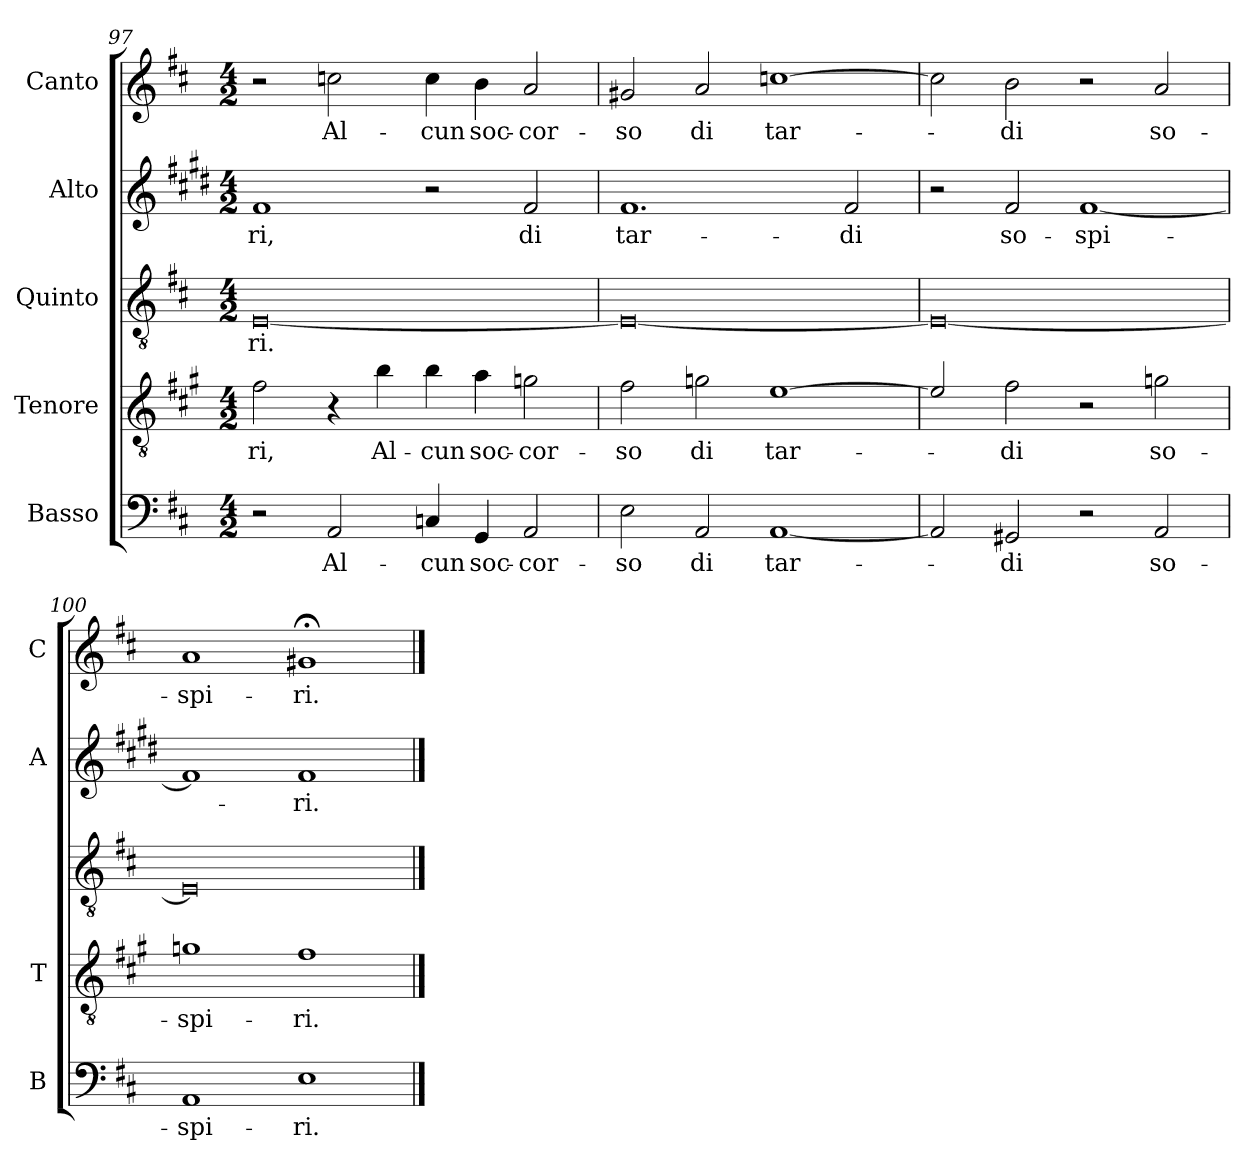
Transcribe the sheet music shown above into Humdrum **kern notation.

**kern	**text	**kern	**text	**kern	**text	**kern	**text	**kern	**text
*part5	*part5	*part4	*part4	*part3	*part3	*part2	*part2	*part1	*part1
*staff5	*staff5	*staff4	*staff4	*staff3	*staff3	*staff2	*staff2	*staff1	*staff1
*I"Basso	*	*I"Tenore	*	*I"Quinto	*	*I"Alto	*	*I"Canto	*
*I'B	*	*I'T	*	*	*	*I'A	*	*I'C	*
*clefF4	*	*clefGv2	*	*clefGv2	*	*clefG2	*	*clefG2	*
*	*	*ITrd4c7	*	*	*	*ITrd1c2	*	*	*
*k[f#c#]	*	*k[f#c#]	*	*k[f#c#]	*	*k[f#c#]	*	*k[f#c#]	*
*D:	*	*D:	*	*D:	*	*D:	*	*D:	*
*M4/2	*	*M4/2	*	*M4/2	*	*M4/2	*	*M4/2	*
=97	=97	=97	=97	=97	=97	=97	=97	=97	=97
!	!	!	!LO:LY:b	!	!LO:LY:b	!	!LO:LY:b	!	!
2r	.	2B\	-ri,	[0E	-ri.	1e	-ri,	2r	.
!	!LO:LY:b	!	!	!	!	!	!	!	!LO:LY:b
2AA/	Al-	4r	.	.	.	.	.	2ccn\	Al-
!	!	!	!LO:LY:b	!	!	!	!	!	!
.	.	4e\	Al-	.	.	.	.	.	.
!	!LO:LY:b	!	!LO:LY:b	!	!	!	!	!	!LO:LY:b
4Cn/	-cun	4e\	-cun	.	.	2r	.	4cc\	-cun
!	!LO:LY:b	!	!LO:LY:b	!	!	!	!	!	!LO:LY:b
4GG/	soc-	4d\	soc-	.	.	.	.	4b\	soc-
!	!LO:LY:b	!	!LO:LY:b	!	!	!	!LO:LY:b	!	!LO:LY:b
2AA/	-cor-	2cn\	-cor-	.	.	2e/	di	2a/	-cor-
=98	=98	=98	=98	=98	=98	=98	=98	=98	=98
!	!LO:LY:b	!	!LO:LY:b	!	!	!	!LO:LY:b	!	!LO:LY:b
2E\	-so	2B\	-so	0E_	.	1.e	tar-	2g#X/	-so
!	!LO:LY:b	!	!LO:LY:b	!	!	!	!	!	!LO:LY:b
2AA/	di	2cn\	di	.	.	.	.	2a/	di
!	!LO:LY:b	!	!LO:LY:b	!	!	!	!	!	!LO:LY:b
[1AA	tar-	[1A	tar-	.	.	.	.	[1ccn	tar-
!	!	!	!	!	!	!	!LO:LY:b	!	!
.	.	.	.	.	.	2e/	-di	.	.
=99	=99	=99	=99	=99	=99	=99	=99	=99	=99
2AA/]	.	2A/]	.	0E_	.	2r	.	2cc\]	.
!	!LO:LY:b	!	!LO:LY:b	!	!	!	!LO:LY:b	!	!LO:LY:b
2GG#X/	-di	2B\	-di	.	.	2e/	so-	2b\	-di
!	!	!	!	!	!	!	!LO:LY:b	!	!
2r	.	2r	.	.	.	[1e	-spi-	2r	.
!	!LO:LY:b	!	!LO:LY:b	!	!	!	!	!	!LO:LY:b
2AA/	so-	2cn\	so-	.	.	.	.	2a/	so-
=100	=100	=100	=100	=100	=100	=100	=100	=100	=100
!	!LO:LY:b	!	!LO:LY:b	!	!	!	!	!	!LO:LY:b
1AA	-spi-	1cn	-spi-	0E]	.	1e]	.	1a	-spi-
!	!LO:LY:b	!	!LO:LY:b	!	!	!	!LO:LY:b	!	!LO:LY:b
1E	-ri.	1B	-ri.	.	.	1e	-ri.	1g#X;<	-ri.
==	==	==	==	==	==	==	==	==	==
*-	*-	*-	*-	*-	*-	*-	*-	*-	*-
